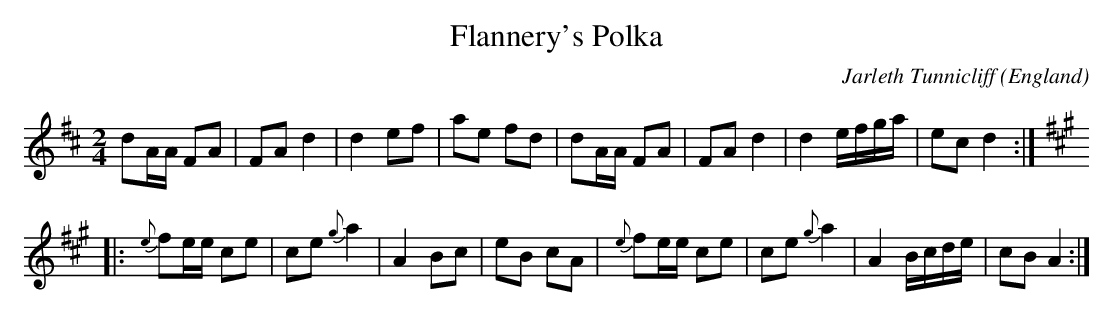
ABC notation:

X:1
T:Flannery's Polka
C:Jarleth Tunnicliff
L:1/8
M:2/4
O:England
K:D major
dA/A/ FA|FA d2|d2 ef|ae fd|\
dA/A/ FA|FA d2|d2 e/f/g/a/|ec d2:|
|:\
K:A
{e}fe/e/ ce|ce {g}a2|A2 Bc|eB cA|\
{e}fe/e/ ce|ce {g}a2|A2 B/c/d/e/|cB A2:|
